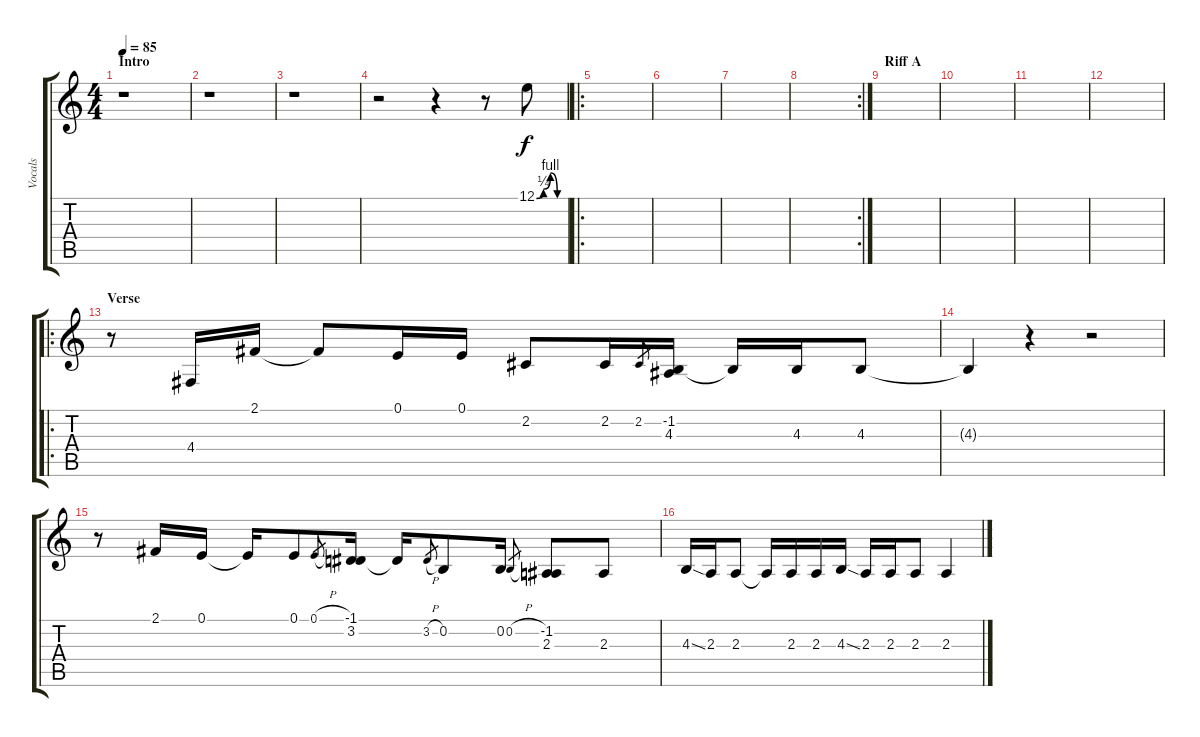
\track ("Vocals" "Vocals") {instrument voiceoohs}
\staff {score tabs}
\tuning (E4 B3 G3 D3 A2 E2) {hide}
\ts (4 4)
\section ("" "Intro")
\tempo 85
\clef g2
\ks c
r.1{dy f instrument voiceoohs} |
r.1 |
r.1 |
r.2 r.4 r.8 12.1{be (custom 0 0 15 1 30 4 45 0 60 0)}.8 |
\ro
|
|
|
\rc 2
|
\section ("" "Riff A")
|
|
|
|
\ro
\section ("" "Verse")
r.8 4.4.16 2.1.16 2.1{t}.8 0.1.16 0.1.16 2.2.8 2.2.16 2.2.8{gr} (-1.2 4.3).16 4.3{t}.16 4.3.16 4.3.8 |
4.3{t}.4 r.4 r.2 |
r.8 2.1.16 0.1.16 0.1{t}.16 0.1.8 0.1{h}.8{gr} (-1.1 3.2).16 3.2{t}.16 3.2{h}.8{gr} 0.2.8 0.2.16 0.2{h}.8{gr} (-1.2 2.3).8 2.3.8 |
4.3{ss}.16 2.3.16 2.3.8 2.3{t}.16 2.3.16 2.3.16 4.3{ss}.16 2.3.16 2.3.16 2.3.8 2.3.4
